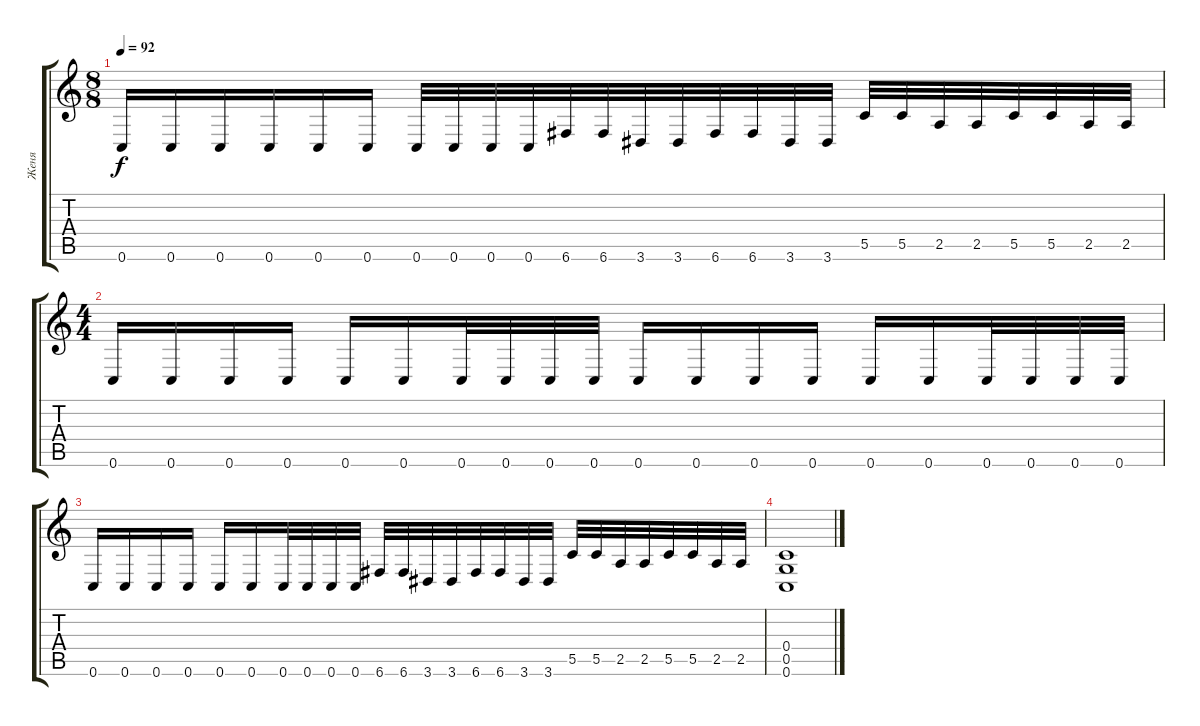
\track ("Женя" "Женя") {instrument distortionguitar}
\staff {score tabs}
\tuning (D4 A3 F3 C3 G2 C2) {hide}
\ts (8 8)
\tempo 92
\clef g2
\ks c
0.6.16{dy f} 0.6.16 0.6.16 0.6.16 0.6.16 0.6.16 0.6.32 0.6.32 0.6.32 0.6.32 6.6.32 6.6.32 3.6.32 3.6.32 6.6.32 6.6.32 3.6.32 3.6.32 5.5.32 5.5.32 2.5.32 2.5.32 5.5.32 5.5.32 2.5.32 2.5.32 |
\ts (4 4)
0.6.16 0.6.16 0.6.16 0.6.16 0.6.16 0.6.16 0.6.32 0.6.32 0.6.32 0.6.32 0.6.16 0.6.16 0.6.16 0.6.16 0.6.16 0.6.16 0.6.32 0.6.32 0.6.32 0.6.32 |
0.6.16 0.6.16 0.6.16 0.6.16 0.6.16 0.6.16 0.6.32 0.6.32 0.6.32 0.6.32 6.6.32 6.6.32 3.6.32 3.6.32 6.6.32 6.6.32 3.6.32 3.6.32 5.5.32 5.5.32 2.5.32 2.5.32 5.5.32 5.5.32 2.5.32 2.5.32 |
(0.4 0.5 0.6).1
